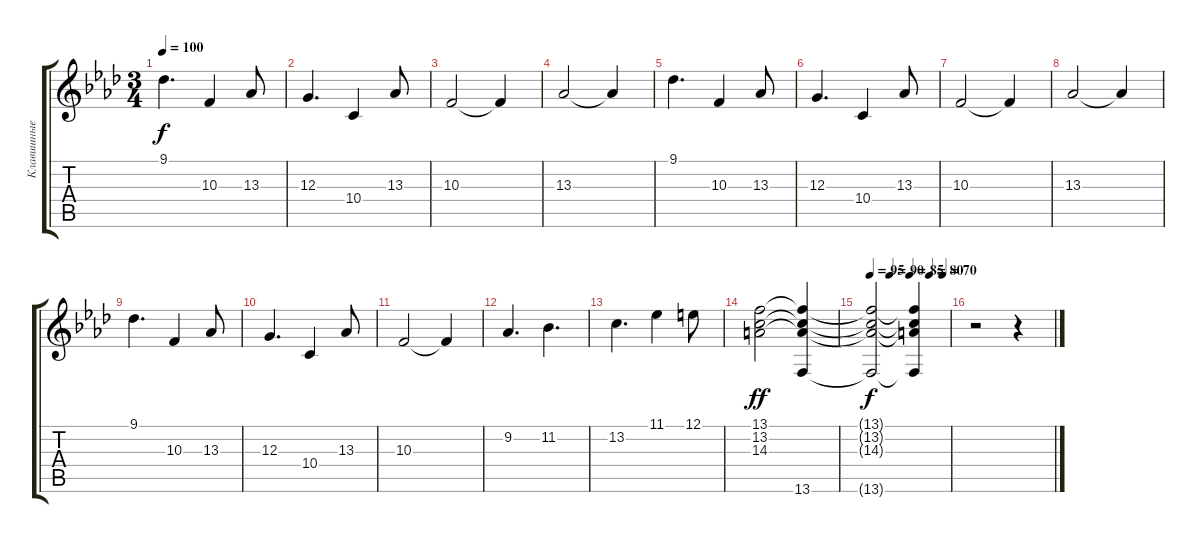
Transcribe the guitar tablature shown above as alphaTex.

\track ("Клавишные 2" "Клавишные ") {instrument stringensemble1}
\staff {score tabs}
\tuning (E4 B3 G3 D3 A2 E2) {hide}
\ts (3 4)
\tempo 100
\clef g2
\ks fminor
9.1.4{d dy f} 10.3.4 13.3.8 |
12.3.4{d} 10.4.4 13.3.8 |
10.3.2 10.3{t}.4 |
13.3.2 13.3{t}.4 |
9.1.4{d} 10.3.4 13.3.8 |
12.3.4{d} 10.4.4 13.3.8 |
10.3.2 10.3{t}.4 |
13.3.2 13.3{t}.4 |
9.1.4{d} 10.3.4 13.3.8 |
12.3.4{d} 10.4.4 13.3.8 |
10.3.2 10.3{t}.4 |
9.2.4{d} 11.2.4{d} |
13.2.4{d} 11.1.4 12.1.8 |
(13.1 13.2 14.3).2{dy ff} (13.1{t} 13.2{t} 14.3{t} 13.6).4 |
\tempo 95
\tempo (90 0.25)
\tempo (85 0.5)
\tempo (80 0.75)
\tempo (70 0.9166666666666666)
(13.1{t} 13.2{t} 14.3{t} 13.6{t}).2{dy f} (13.1{t} 13.2{t} 14.3{t} 13.6{t}).4 |
r.2 r.4
